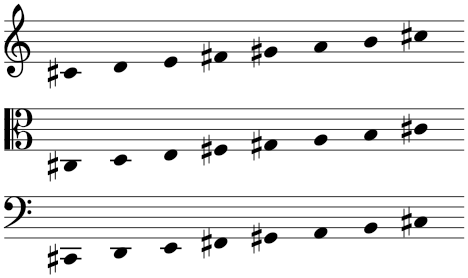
**kern	**kern	**kern
*part1	*part1	*part1
*staff3	*staff2	*staff1
*I"Piano	*	*
*I'Pno.	*	*
!!LO:PB:g=z
*clefF4	*clefC3	*clefG2
*k[]	*k[]	*k[]
*M4/2	*M4/2	*M4/2
=11	=11	=11
4CC#X	4C#X	4c#X
4DD	4D	4d
4EE	4E	4e
4FF#X	4F#X	4f#X
4GG#X	4G#X	4g#X
4AA	4A	4a
4BB	4B	4b
4C#X	4c#X	4cc#X
=-	=-	=-
*-	*-	*-
